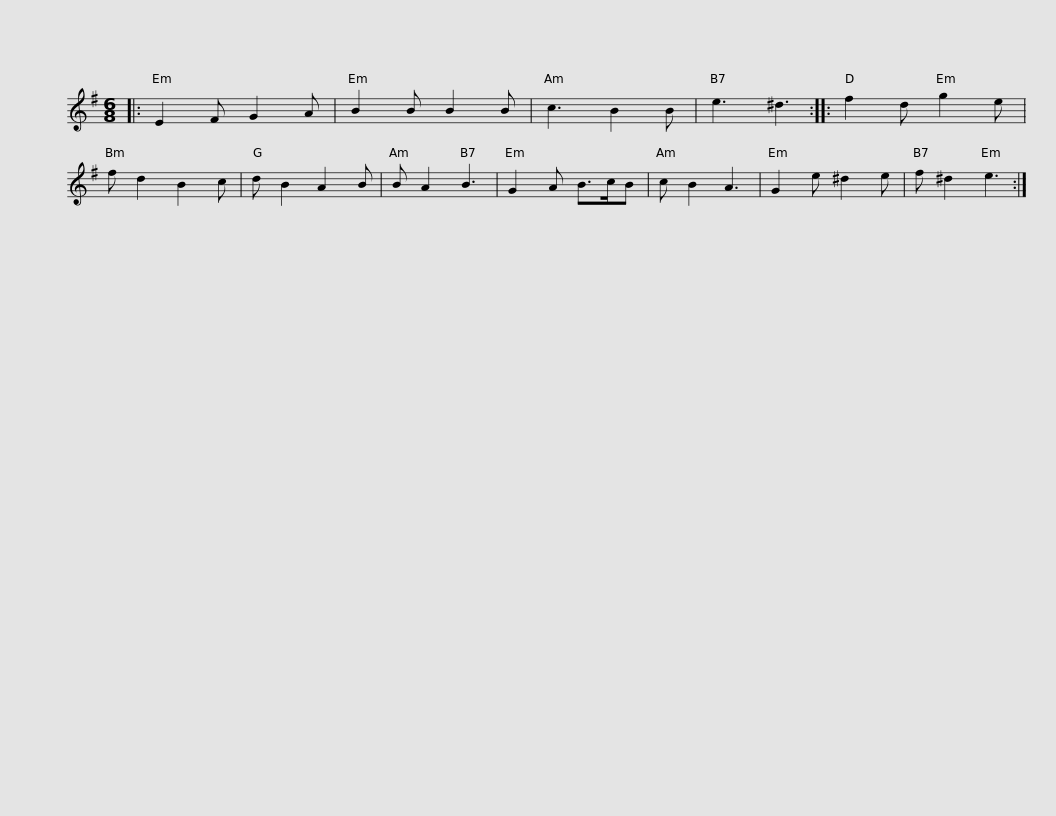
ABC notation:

X:1
L:1/8
M:6/8
I:linebreak $
K:Emin
V:1 treble
V:1
|: E2 F G2 A | B2 B B2 B | c3 B2 B | e3 ^d3 :: f2 d g2 e | %5
 f d2 B2 c | d B2 A2 B | B A2 B3 | G2 A B>cB |$ c B2 A3 | %10
 G2 e ^d2 e | f ^d2 e3 :| %12
